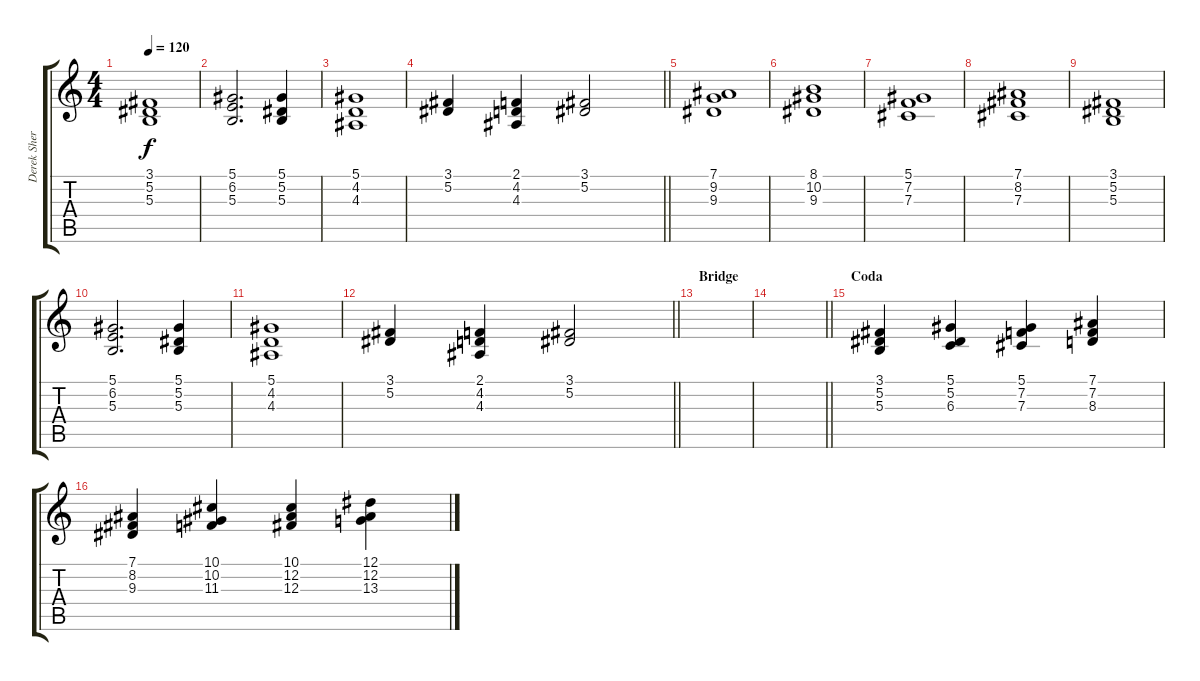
\track ("Derek Sherinian" "Derek Sher") {instrument stringensemble1}
\staff {score tabs}
\tuning (Eb4 Bb3 Gb3 Db3 Ab2 Eb2) {hide}
\ts (4 4)
\tempo 120
\clef g2
\ks c
(3.1 5.2 5.3).1{dy f} |
(5.1 6.2 5.3).2{d} (5.1 5.2 5.3).4 |
(5.1 4.2 4.3).1 |
\barLineRight lightlight
(3.1 5.2).4 (2.1 4.2 4.3).4 (3.1 5.2).2 |
(7.1 9.2 9.3).1 |
(8.1 10.2 9.3).1 |
(5.1 7.2 7.3).1 |
(7.1 8.2 7.3).1 |
(3.1 5.2 5.3).1 |
(5.1 6.2 5.3).2{d} (5.1 5.2 5.3).4 |
(5.1 4.2 4.3).1 |
\barLineRight lightlight
(3.1 5.2).4 (2.1 4.2 4.3).4 (3.1 5.2).2 |
\section ("" "Bridge")
|
\barLineRight lightlight
|
\section ("" "Coda")
(3.1 5.2 5.3).4 (5.1 5.2 6.3).4 (5.1 7.2 7.3).4 (7.1 7.2 8.3).4 |
(7.1 8.2 9.3).4 (10.1 10.2 11.3).4 (10.1 12.2 12.3).4 (12.1 12.2 13.3).4
